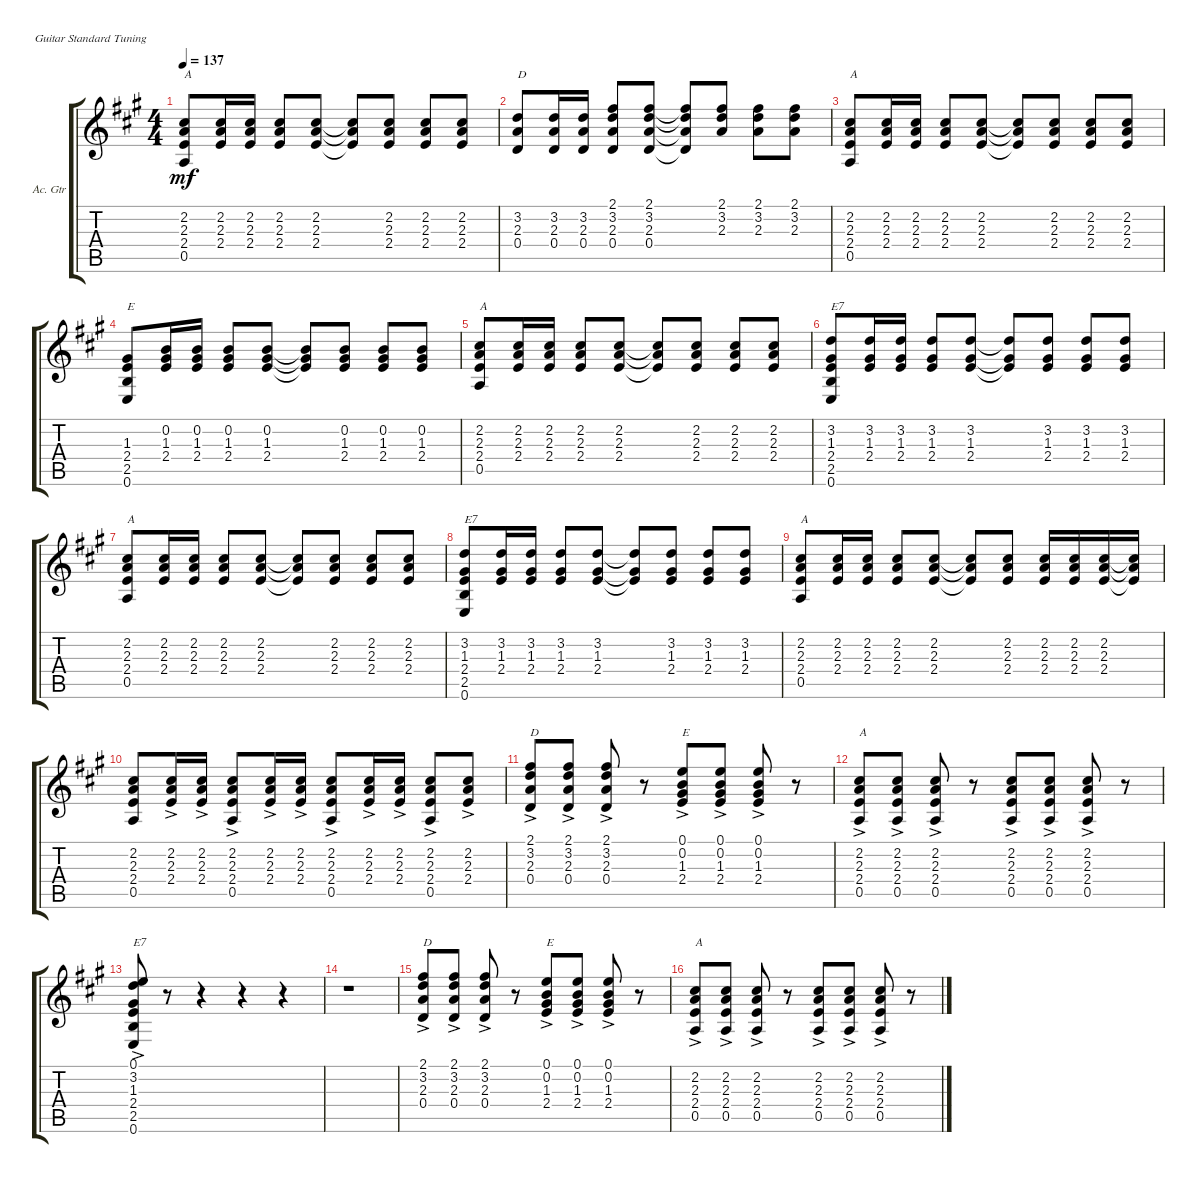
\defaultSystemsLayout 4
\bracketExtendMode groupsimilarinstruments
\firstSystemTrackNameOrientation horizontal
\otherSystemsTrackNameOrientation horizontal
\track ("Acoustic Guitar" "Ac. Gtr") {instrument acousticguitarsteel}
\staff {score tabs}
\tuning (E4 B3 G3 D3 A2 E2)
\ts (4 4)
\tempo 137
\clef g2
\scale
0.333333
\ks a
(0.5 2.4 2.3 2.2).8{txt "A" dy mf} (2.2 2.3 2.4).16 (2.2 2.3 2.4).16 (2.2 2.3 2.4).8 (2.2 2.3 2.4).8 (2.2{t} 2.3{t} 2.4{t}).8 (2.2 2.3 2.4).8 (2.2 2.3 2.4).8 (2.3 2.2 2.4).8 |
\scale
0.333333 (0.4 2.3 3.2).8{txt "D"} (0.4 2.3 3.2).16 (0.4 2.3 3.2).16 (0.4 2.3 3.2 2.1).8 (0.4 2.3 3.2 2.1).8 (0.4{t} 2.3{t} 3.2{t} 2.1{t}).8 (2.3 3.2 2.1).8 (2.3 3.2 2.1).8 (2.3 3.2 2.1).8 |
\scale
0.333333 (0.5 2.4 2.3 2.2).8{txt "A"} (2.2 2.3 2.4).16 (2.2 2.3 2.4).16 (2.2 2.3 2.4).8 (2.2 2.3 2.4).8 (2.2{t} 2.3{t} 2.4{t}).8 (2.2 2.3 2.4).8 (2.2 2.3 2.4).8 (2.3 2.2 2.4).8 |
\scale
0.333333 (2.5 1.3 0.6 2.4).8{txt "E"} (0.2 1.3 2.4).16 (0.2 1.3 2.4).16 (0.2 1.3 2.4).8 (0.2 1.3 2.4).8 (0.2{t} 1.3{t} 2.4{t}).8 (0.2 1.3 2.4).8 (0.2 1.3 2.4).8 (1.3 0.2 2.4).8 |
\scale
0.333333 (0.5 2.4 2.3 2.2).8{txt "A"} (2.2 2.3 2.4).16 (2.2 2.3 2.4).16 (2.2 2.3 2.4).8 (2.2 2.3 2.4).8 (2.2{t} 2.3{t} 2.4{t}).8 (2.2 2.3 2.4).8 (2.2 2.3 2.4).8 (2.3 2.2 2.4).8 |
\scale
0.333333 (2.5 1.3 0.6 2.4 3.2).8{txt "E7"} (3.2 1.3 2.4).16 (3.2 1.3 2.4).16 (3.2 1.3 2.4).8 (3.2 1.3 2.4).8 (3.2{t} 1.3{t} 2.4{t}).8 (3.2 1.3 2.4).8 (3.2 1.3 2.4).8 (1.3 3.2 2.4).8 |
\scale
0.333333 (0.5 2.4 2.3 2.2).8{txt "A"} (2.2 2.3 2.4).16 (2.2 2.3 2.4).16 (2.2 2.3 2.4).8 (2.2 2.3 2.4).8 (2.2{t} 2.3{t} 2.4{t}).8 (2.2 2.3 2.4).8 (2.2 2.3 2.4).8 (2.3 2.2 2.4).8 |
\scale
0.333333 (2.5 1.3 0.6 2.4 3.2).8{txt "E7"} (3.2 1.3 2.4).16 (3.2 1.3 2.4).16 (3.2 1.3 2.4).8 (3.2 1.3 2.4).8 (3.2{t} 1.3{t} 2.4{t}).8 (3.2 1.3 2.4).8 (3.2 1.3 2.4).8 (1.3 3.2 2.4).8 |
\scale
0.333333 (0.5 2.4 2.3 2.2).8{txt "A"} (2.2 2.3 2.4).16 (2.2 2.3 2.4).16 (2.2 2.3 2.4).8 (2.2 2.3 2.4).8 (2.2{t} 2.3{t} 2.4{t}).8 (2.2 2.3 2.4).8 (2.2 2.3 2.4).16 (2.3 2.2 2.4).16 (2.3 2.2 2.4).16 (2.2{t} 2.3{t} 2.4{t}).16 |
\scale
0.333333 (0.5 2.4 2.3 2.2).8 (2.2{ac} 2.3{ac} 2.4).16 (2.2{ac} 2.3{ac} 2.4).16 (0.5{ac} 2.4{ac} 2.3{ac} 2.2{ac}).8 (2.2{ac} 2.3{ac} 2.4).16 (2.2{ac} 2.3{ac} 2.4).16 (0.5{ac} 2.4{ac} 2.3{ac} 2.2{ac}).8 (2.2{ac} 2.3{ac} 2.4).16 (2.2{ac} 2.3{ac} 2.4).16 (0.5{ac} 2.4{ac} 2.3{ac} 2.2{ac}).8 (2.2{ac} 2.3{ac} 2.4).8 |
\scale
0.333333 (0.4{ac} 2.3{ac} 3.2{ac} 2.1{ac}).8{txt "D"} (0.4{ac} 2.3{ac} 3.2{ac} 2.1{ac}).8 (0.4{ac} 2.3{ac} 3.2{ac} 2.1{ac}).8 r.8 (2.4{ac} 0.1{ac} 0.2{ac} 1.3{ac}).8{txt "E"} (2.4{ac} 0.1{ac} 0.2{ac} 1.3{ac}).8 (2.4{ac} 0.1{ac} 0.2{ac} 1.3{ac}).8 r.8 |
\scale
0.333333 (0.5{ac} 2.4{ac} 2.3{ac} 2.2{ac}).8{txt "A"} (0.5{ac} 2.4{ac} 2.3{ac} 2.2{ac}).8 (0.5{ac} 2.4{ac} 2.3{ac} 2.2{ac}).8 r.8 (0.5{ac} 2.4{ac} 2.3{ac} 2.2{ac}).8 (0.5{ac} 2.4{ac} 2.3{ac} 2.2{ac}).8 (0.5{ac} 2.4{ac} 2.3{ac} 2.2{ac}).8 r.8 |
\scale
0.333333 (0.6{ac} 2.5{ac} 2.4{ac} 1.3{ac} 3.2{ac} 0.1{ac}).8{txt "E7"} r.8 r.4 r.4 r.4 |
\scale
0.333333 r.1 |
\scale
0.333333 (0.4{ac} 2.3{ac} 3.2{ac} 2.1{ac}).8{txt "D"} (0.4{ac} 2.3{ac} 3.2{ac} 2.1{ac}).8 (0.4{ac} 2.3{ac} 3.2{ac} 2.1{ac}).8 r.8 (2.4{ac} 0.1{ac} 0.2{ac} 1.3{ac}).8{txt "E"} (2.4{ac} 0.1{ac} 0.2{ac} 1.3{ac}).8 (2.4{ac} 0.1{ac} 0.2{ac} 1.3{ac}).8 r.8 |
\scale
0.333333 (0.5{ac} 2.4{ac} 2.3{ac} 2.2{ac}).8{txt "A"} (0.5{ac} 2.4{ac} 2.3{ac} 2.2{ac}).8 (0.5{ac} 2.4{ac} 2.3{ac} 2.2{ac}).8 r.8 (0.5{ac} 2.4{ac} 2.3{ac} 2.2{ac}).8 (0.5{ac} 2.4{ac} 2.3{ac} 2.2{ac}).8 (0.5{ac} 2.4{ac} 2.3{ac} 2.2{ac}).8 r.8
